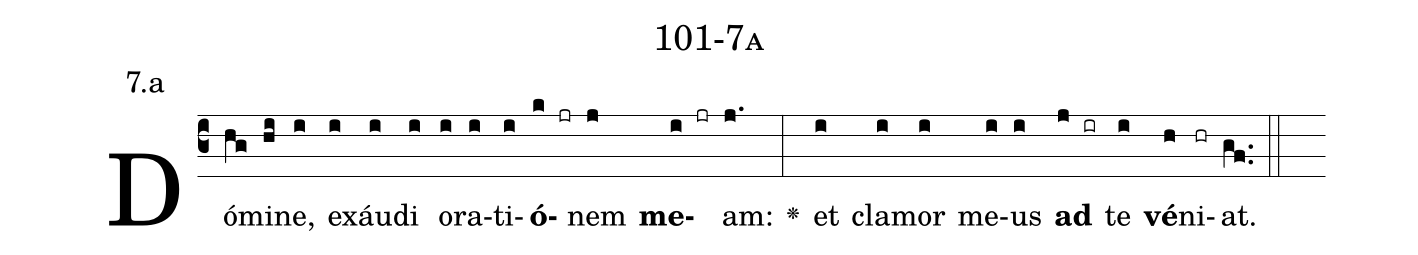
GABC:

name: 101-7a;
annotation: 7.a;
%%
(c3)Dó(hg)mi(hi)ne,(i) ex(i)áu(i)di(i) o(i)ra(i)ti(i)<b>ó</b>(k jr)nem(j) <b>me</b>(i jr)am:(j.) <v>\greheightstar</v>(:) et(i) cla(i)mor(i) me(i)us(i) <b>ad</b>(j ir) te(i) <b>vé</b>(h)ni(hr)at.(gf..) (::)


%E(i) u(i) o(j) u(i) a(h) e.(gf..) (::)
